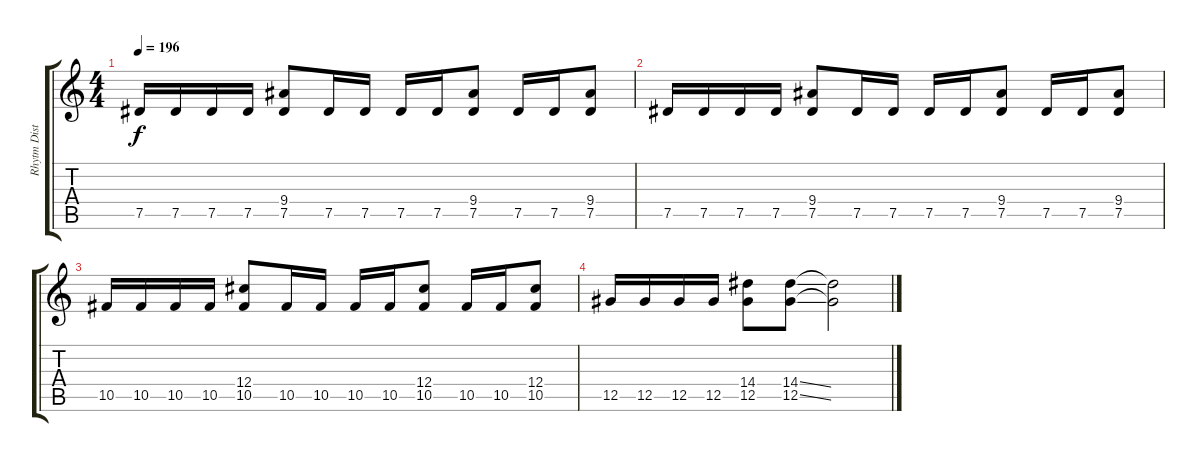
\track ("Rhytm Distortion" "Rhytm Dist") {instrument overdrivenguitar}
\staff {score tabs}
\tuning (Eb4 Bb3 Gb3 Db3 Ab2 Eb2) {hide}
\ts (4 4)
\tempo 196
\clef g2
\ks c
7.5.16{dy f} 7.5.16 7.5.16 7.5.16 (9.4 7.5).8 7.5.16 7.5.16 7.5.16 7.5.16 (9.4 7.5).8 7.5.16 7.5.16 (9.4 7.5).8 |
7.5.16 7.5.16 7.5.16 7.5.16 (9.4 7.5).8 7.5.16 7.5.16 7.5.16 7.5.16 (9.4 7.5).8 7.5.16 7.5.16 (9.4 7.5).8 |
10.5.16 10.5.16 10.5.16 10.5.16 (12.4 10.5).8 10.5.16 10.5.16 10.5.16 10.5.16 (12.4 10.5).8 10.5.16 10.5.16 (12.4 10.5).8 |
12.5.16 12.5.16 12.5.16 12.5.16 (14.4 12.5).8 (14.4{ss} 12.5{ss}).8 (14.4{t} 12.5{t}).2
